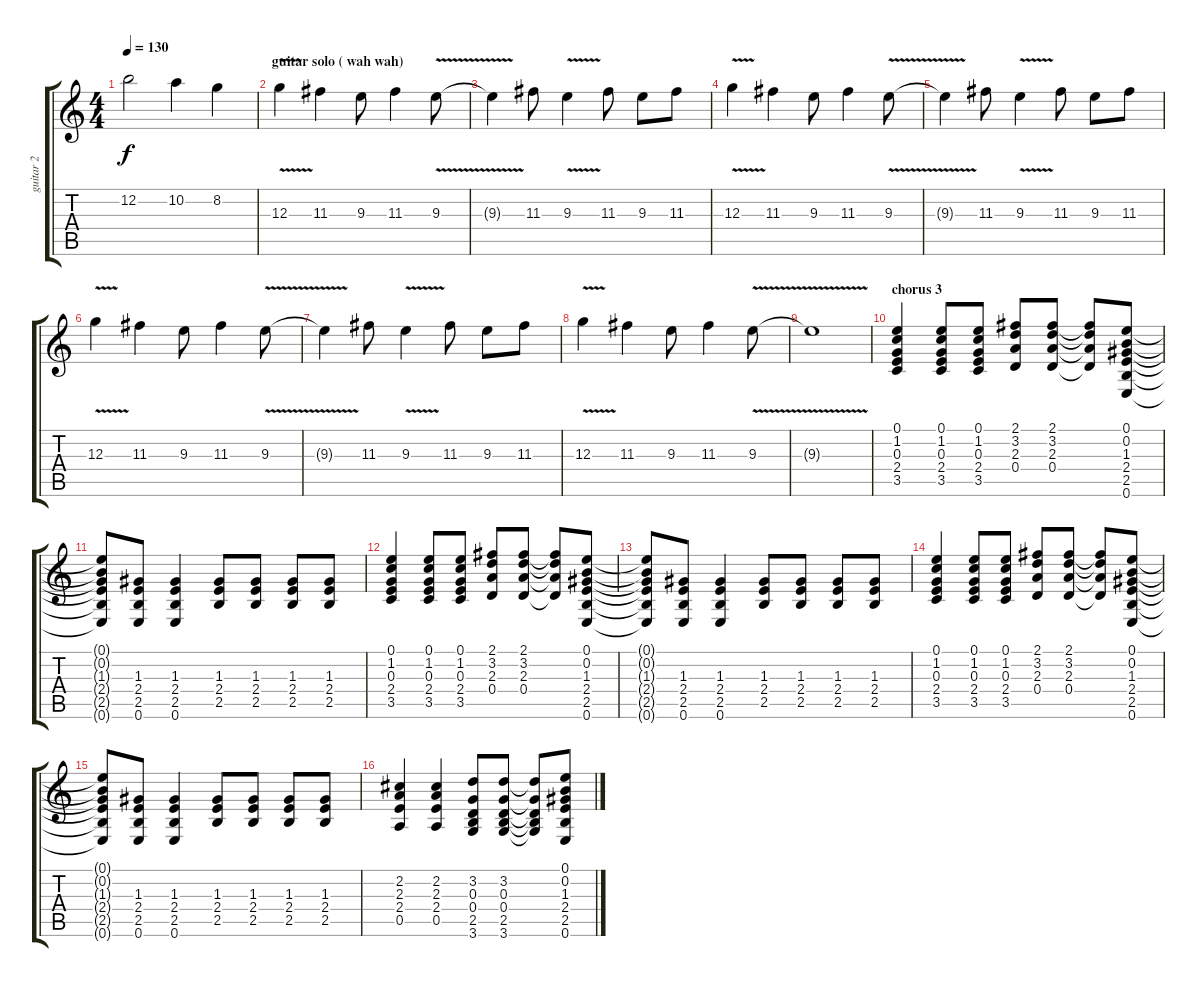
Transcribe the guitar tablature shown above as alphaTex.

\track ("guitar 2" "guitar 2") {instrument distortionguitar}
\staff {score tabs}
\tuning (E4 B3 G3 D3 A2 E2) {hide}
\ts (4 4)
\tempo 130
\clef g2
\ks c
12.2.2{dy f} 10.2.4 8.2.4 |
\section ("" "guitar solo ( wah wah)")
12.3{v}.4{volume 11 balance 8 instrument distortionguitar} 11.3.4 9.3.8 11.3.4 9.3{v}.8 |
9.3{t}.4 11.3.8 9.3{v}.4 11.3.8 9.3.8 11.3.8 |
12.3{v}.4 11.3.4 9.3.8 11.3.4 9.3{v}.8 |
9.3{t}.4 11.3.8 9.3{v}.4 11.3.8 9.3.8 11.3.8 |
12.3{v}.4 11.3.4 9.3.8 11.3.4 9.3{v}.8 |
9.3{t}.4 11.3.8 9.3{v}.4 11.3.8 9.3.8 11.3.8 |
12.3{v}.4{instrument distortionguitar} 11.3.4 9.3.8 11.3.4 9.3{v}.8 |
9.3{t}.1 |
\section ("" "chorus 3")
(0.1 1.2 0.3 2.4 3.5).4{volume 9 balance 14} (0.1 1.2 0.3 2.4 3.5).8 (0.1 1.2 0.3 2.4 3.5).8 (2.1 3.2 2.3 0.4).8 (2.1 3.2 2.3 0.4).8 (2.1{t} 3.2{t} 2.3{t} 0.4{t}).8 (0.1 0.2 1.3 2.4 2.5 0.6).8 |
(0.1{t} 0.2{t} 1.3{t} 2.4{t} 2.5{t} 0.6{t}).8 (1.3 2.4 2.5 0.6).8 (1.3 2.4 2.5 0.6).4 (1.3 2.4 2.5).8 (1.3 2.4 2.5).8 (1.3 2.4 2.5).8 (1.3 2.4 2.5).8 |
(0.1 1.2 0.3 2.4 3.5).4 (0.1 1.2 0.3 2.4 3.5).8 (0.1 1.2 0.3 2.4 3.5).8 (2.1 3.2 2.3 0.4).8 (2.1 3.2 2.3 0.4).8 (2.1{t} 3.2{t} 2.3{t} 0.4{t}).8 (0.1 0.2 1.3 2.4 2.5 0.6).8 |
(0.1{t} 0.2{t} 1.3{t} 2.4{t} 2.5{t} 0.6{t}).8 (1.3 2.4 2.5 0.6).8 (1.3 2.4 2.5 0.6).4 (1.3 2.4 2.5).8 (1.3 2.4 2.5).8 (1.3 2.4 2.5).8 (1.3 2.4 2.5).8 |
(0.1 1.2 0.3 2.4 3.5).4 (0.1 1.2 0.3 2.4 3.5).8 (0.1 1.2 0.3 2.4 3.5).8 (2.1 3.2 2.3 0.4).8 (2.1 3.2 2.3 0.4).8 (2.1{t} 3.2{t} 2.3{t} 0.4{t}).8 (0.1 0.2 1.3 2.4 2.5 0.6).8 |
(0.1{t} 0.2{t} 1.3{t} 2.4{t} 2.5{t} 0.6{t}).8 (1.3 2.4 2.5 0.6).8 (1.3 2.4 2.5 0.6).4 (1.3 2.4 2.5).8 (1.3 2.4 2.5).8 (1.3 2.4 2.5).8 (1.3 2.4 2.5).8 |
(2.2 2.3 2.4 0.5).4 (2.2 2.3 2.4 0.5).4 (3.2 0.3 0.4 2.5 3.6).8 (3.2 0.3 0.4 2.5 3.6).8 (3.2{t} 0.3{t} 0.4{t} 2.5{t} 3.6{t}).8 (0.1 0.2 1.3 2.4 2.5 0.6).8
